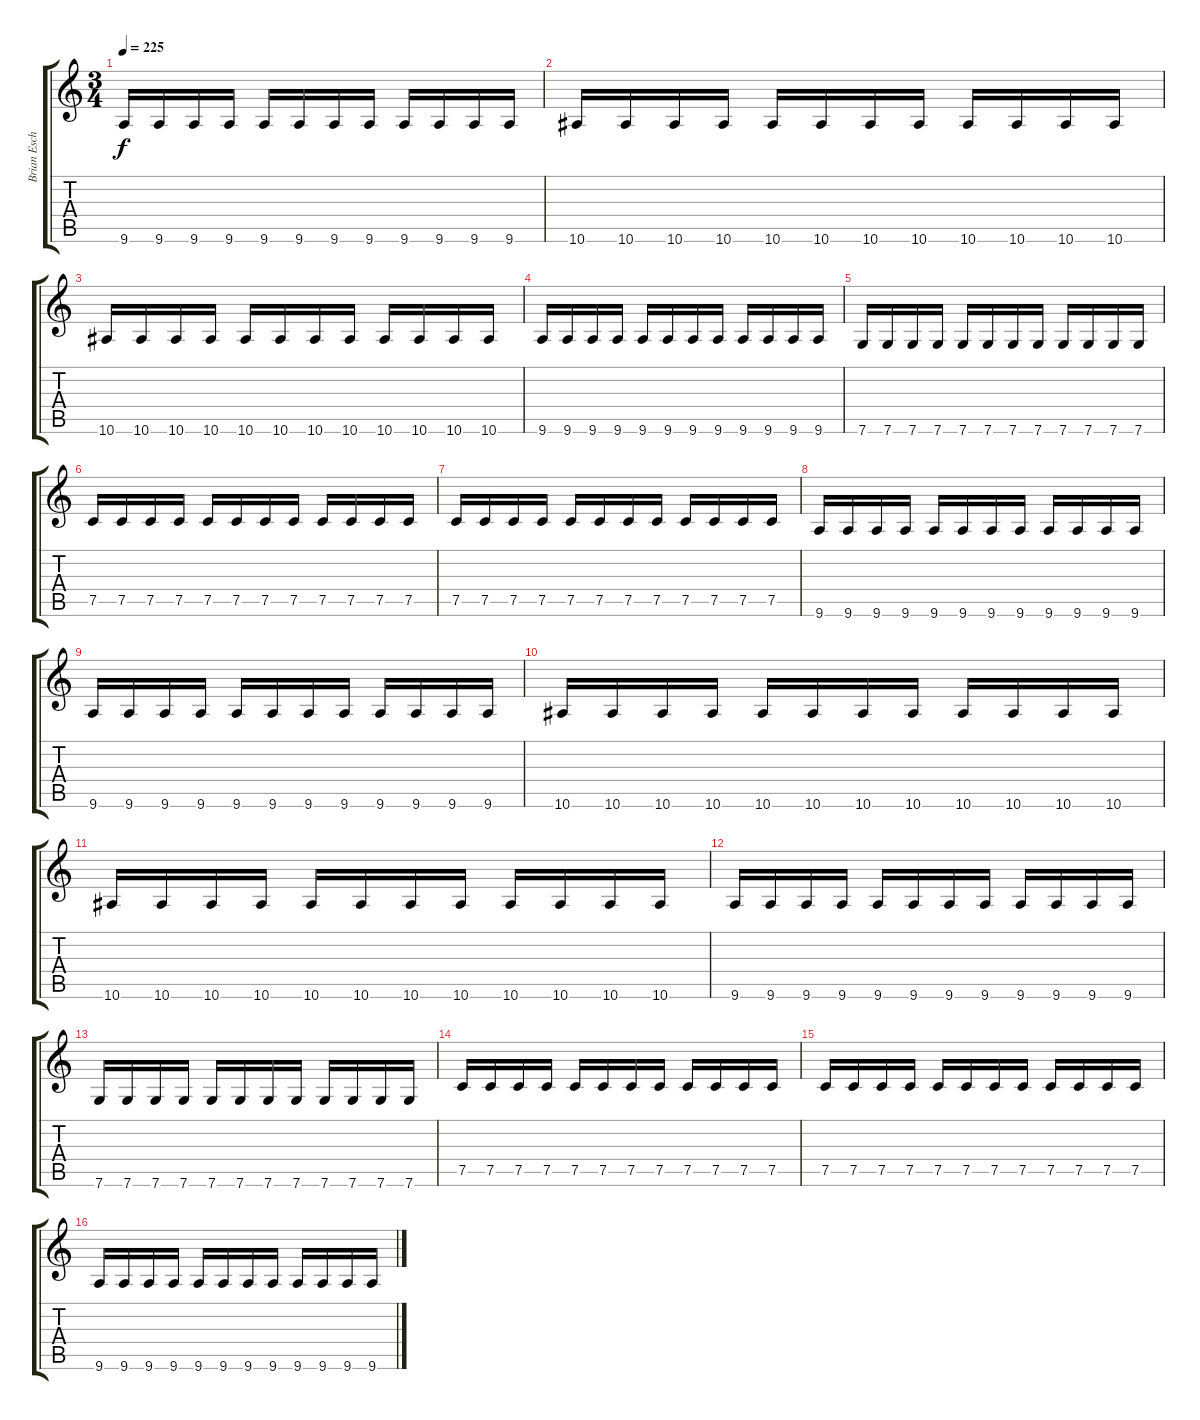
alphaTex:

\track ("Brian Eschbach" "Brian Esch") {instrument distortionguitar}
\staff {score tabs}
\tuning (C4 G3 Eb3 Bb2 F2 C2) {hide}
\ts (3 4)
\tempo 225
\clef g2
\ks c
9.6.16{dy f} 9.6.16 9.6.16 9.6.16 9.6.16 9.6.16 9.6.16 9.6.16 9.6.16 9.6.16 9.6.16 9.6.16 |
10.6.16 10.6.16 10.6.16 10.6.16 10.6.16 10.6.16 10.6.16 10.6.16 10.6.16 10.6.16 10.6.16 10.6.16 |
10.6.16 10.6.16 10.6.16 10.6.16 10.6.16 10.6.16 10.6.16 10.6.16 10.6.16 10.6.16 10.6.16 10.6.16 |
9.6.16 9.6.16 9.6.16 9.6.16 9.6.16 9.6.16 9.6.16 9.6.16 9.6.16 9.6.16 9.6.16 9.6.16 |
7.6.16 7.6.16 7.6.16 7.6.16 7.6.16 7.6.16 7.6.16 7.6.16 7.6.16 7.6.16 7.6.16 7.6.16 |
7.5.16 7.5.16 7.5.16 7.5.16 7.5.16 7.5.16 7.5.16 7.5.16 7.5.16 7.5.16 7.5.16 7.5.16 |
7.5.16 7.5.16 7.5.16 7.5.16 7.5.16 7.5.16 7.5.16 7.5.16 7.5.16 7.5.16 7.5.16 7.5.16 |
9.6.16 9.6.16 9.6.16 9.6.16 9.6.16 9.6.16 9.6.16 9.6.16 9.6.16 9.6.16 9.6.16 9.6.16 |
9.6.16 9.6.16 9.6.16 9.6.16 9.6.16 9.6.16 9.6.16 9.6.16 9.6.16 9.6.16 9.6.16 9.6.16 |
10.6.16 10.6.16 10.6.16 10.6.16 10.6.16 10.6.16 10.6.16 10.6.16 10.6.16 10.6.16 10.6.16 10.6.16 |
10.6.16 10.6.16 10.6.16 10.6.16 10.6.16 10.6.16 10.6.16 10.6.16 10.6.16 10.6.16 10.6.16 10.6.16 |
9.6.16 9.6.16 9.6.16 9.6.16 9.6.16 9.6.16 9.6.16 9.6.16 9.6.16 9.6.16 9.6.16 9.6.16 |
7.6.16 7.6.16 7.6.16 7.6.16 7.6.16 7.6.16 7.6.16 7.6.16 7.6.16 7.6.16 7.6.16 7.6.16 |
7.5.16 7.5.16 7.5.16 7.5.16 7.5.16 7.5.16 7.5.16 7.5.16 7.5.16 7.5.16 7.5.16 7.5.16 |
7.5.16 7.5.16 7.5.16 7.5.16 7.5.16 7.5.16 7.5.16 7.5.16 7.5.16 7.5.16 7.5.16 7.5.16 |
9.6.16 9.6.16 9.6.16 9.6.16 9.6.16 9.6.16 9.6.16 9.6.16 9.6.16 9.6.16 9.6.16 9.6.16
